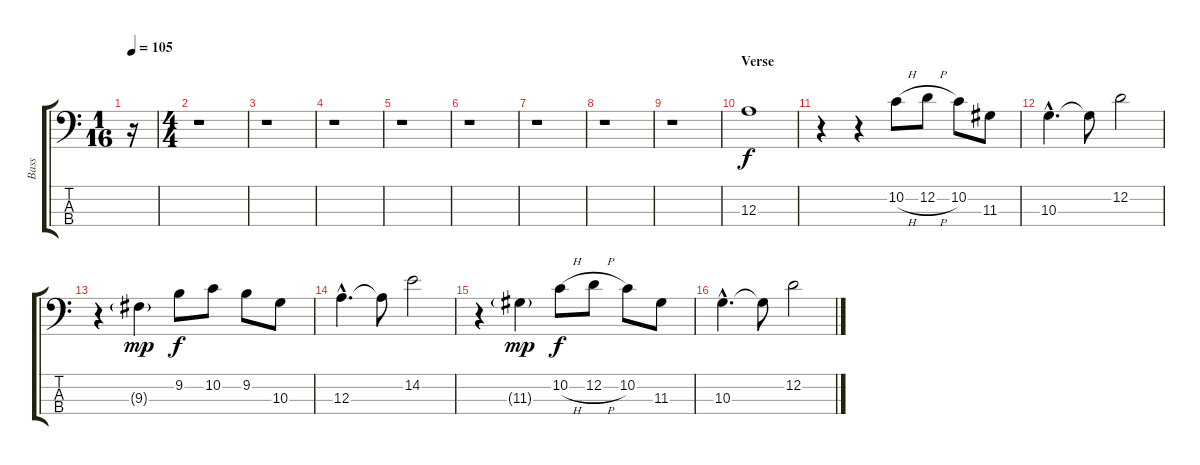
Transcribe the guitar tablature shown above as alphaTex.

\track ("Bass" "Bass") {instrument electricbasspick}
\staff {score tabs}
\tuning (G2 D2 A1 D1) {hide}
\ts (1 16)
\tempo 105
\clef f4
\ks c
r.16{dy f instrument electricbasspick} |
\ts (4 4)
r.1 |
r.1 |
r.1 |
r.1 |
r.1 |
r.1 |
r.1 |
r.1 |
\section ("" "Verse")
12.3.1 |
r.4 r.4 10.2{h}.8 12.2{h}.8 10.2.8 11.3.8 |
10.3{hac}.4{d} 10.3{t}.8 12.2.2 |
r.4 9.3{g}.4{dy mp} 9.2.8{dy f} 10.2.8 9.2.8 10.3.8 |
12.3{hac}.4{d} 12.3{t}.8 14.2.2 |
r.4 11.3{g}.4{dy mp} 10.2{h}.8{dy f} 12.2{h}.8 10.2.8 11.3.8 |
10.3{hac}.4{d} 10.3{t}.8 12.2.2
